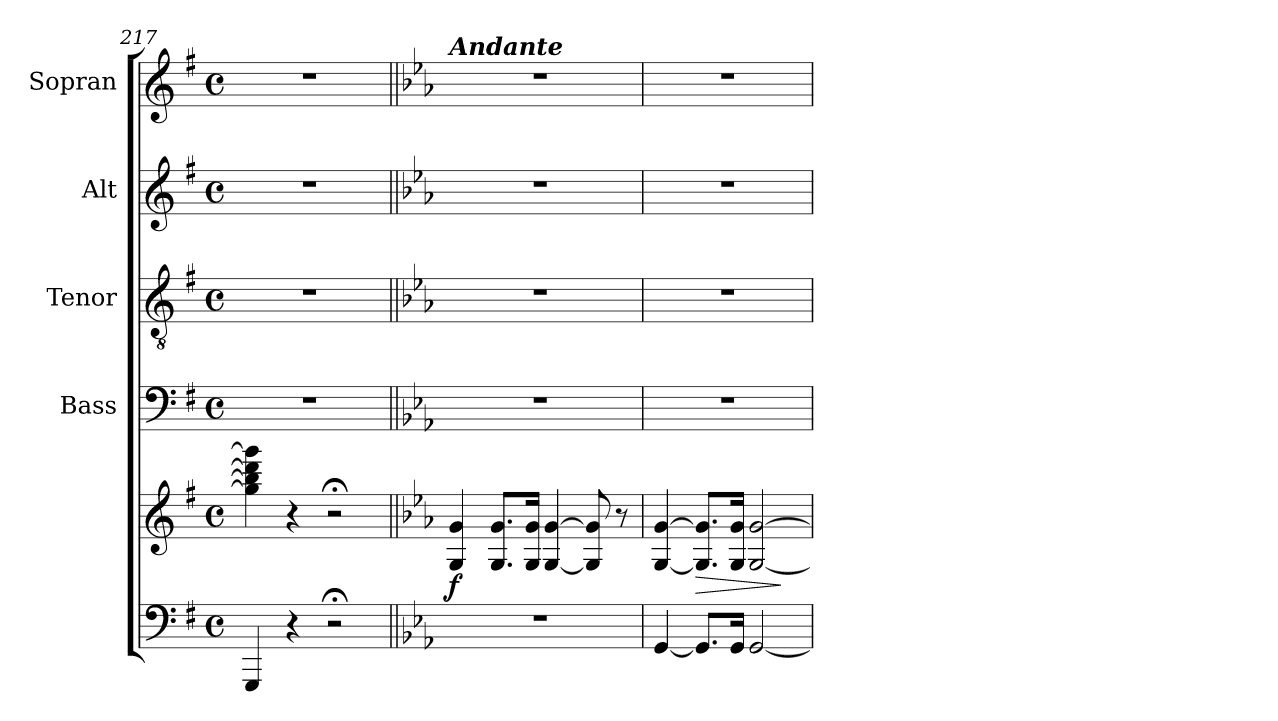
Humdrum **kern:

**kern	**kern	**dynam	**kern	**kern	**kern	**kern
*part5	*part5	*part5	*part4	*part3	*part2	*part1
*staff6	*staff5	*staff5/6	*staff4	*staff3	*staff2	*staff1
*	*	*	*I"Bass	*I"Tenor	*I"Alt	*I"Sopran
*	*	*	*I'B.	*I'T.	*I'A.	*I'S.
*clefF4	*clefG2	*	*clefF4	*clefGv2	*clefG2	*clefG2
*k[f#]	*k[f#]	*	*k[f#]	*k[f#]	*k[f#]	*k[f#]
*G:	*G:	*	*G:	*G:	*G:	*G:
*M4/4	*M4/4	*	*M4/4	*M4/4	*M4/4	*M4/4
*met(c)	*met(c)	*	*met(c)	*met(c)	*met(c)	*met(c)
=217	=217	=217	=217	=217	=217	=217
4GGG/	4gg\] 4bb\] 4ddd\] 4ggg\]	.	1r	1r	1r	1r
4r	4r	.	.	.	.	.
2r;<	2r;<	.	.	.	.	.
!!LO:LB:g=z
=218||	=218||	=218||	=218||	=218||	=218||	=218||
*k[b-e-a-]	*k[b-e-a-]	*	*k[b-e-a-]	*k[b-e-a-]	*k[b-e-a-]	*k[b-e-a-]
*E-:	*E-:	*	*E-:	*E-:	*E-:	*E-:
!	!	!	!	!	!	!LO:TX:a:Bi:t=Andante
!	!	!LO:DY:b	!	!	!	!
1r	4G/ 4g/	f	1r	1r	1r	1r
.	8.G/ 8.g/L	.	.	.	.	.
.	16G/ 16g/Jk	.	.	.	.	.
.	[4G/ [4g/	.	.	.	.	.
.	8G/] 8g/]	.	.	.	.	.
.	8r	.	.	.	.	.
=219	=219	=219	=219	=219	=219	=219
[4GG/	[4G/ [4g/	.	1r	1r	1r	1r
!	!	!LO:HP:b	!	!	!	!
8.GG/L]	8.G/] 8.g/]L	>	.	.	.	.
16GG/Jk	16G/ 16g/Jk	.	.	.	.	.
[2GG/	[2G/ [2g/	.	.	.	.	.
.	.	]	.	.	.	.
=	=	=	=	=	=	=
*-	*-	*-	*-	*-	*-	*-
